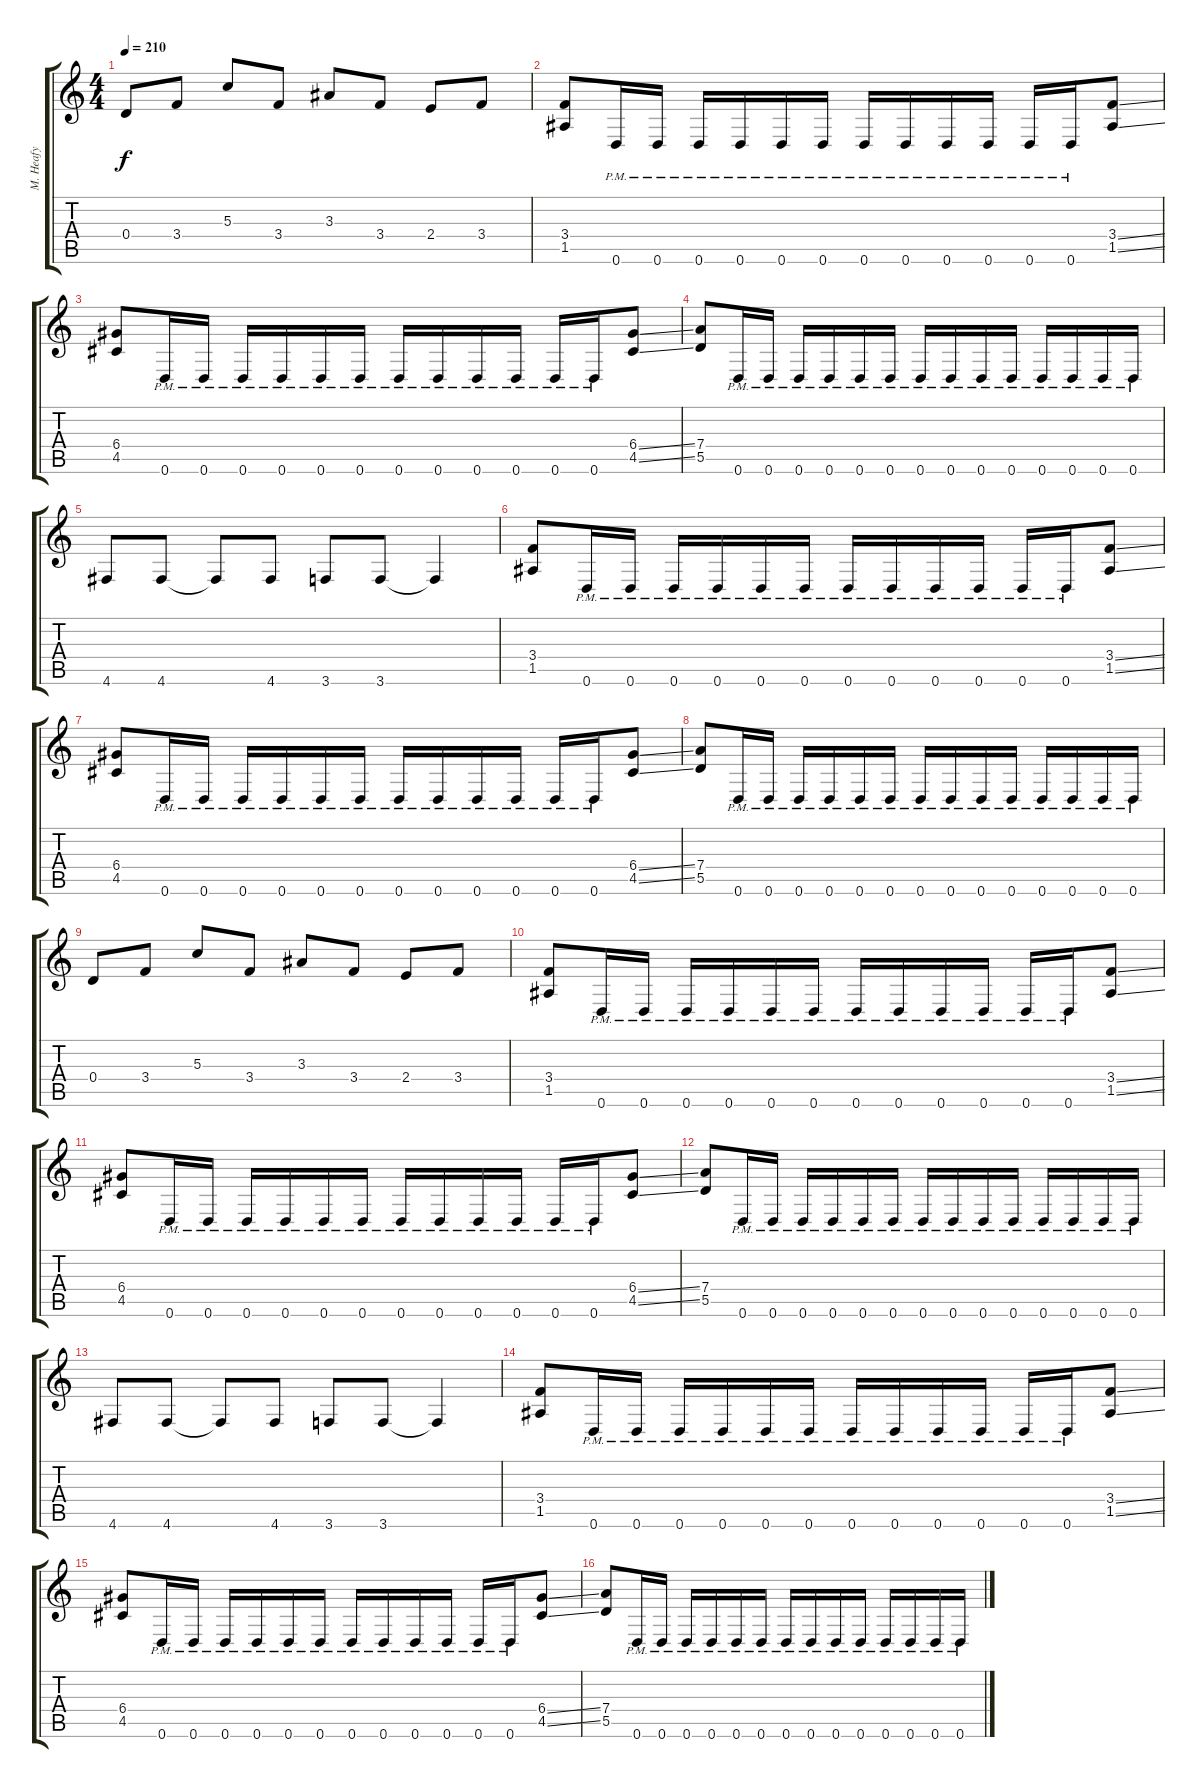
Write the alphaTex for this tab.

\track ("M. Heafy" "M. Heafy") {instrument distortionguitar}
\staff {score tabs}
\tuning (E4 B3 G3 D3 A2 D2) {hide}
\ts (4 4)
\tempo 210
\clef g2
\ks c
0.4.8{dy f} 3.4.8 5.3.8 3.4.8 3.3.8 3.4.8 2.4.8 3.4.8 |
(3.4 1.5).8 0.6{pm}.16 0.6{pm}.16 0.6{pm}.16 0.6{pm}.16 0.6{pm}.16 0.6{pm}.16 0.6{pm}.16 0.6{pm}.16 0.6{pm}.16 0.6{pm}.16 0.6{pm}.16 0.6{pm}.16 (3.4{ss} 1.5{ss}).8 |
(6.4 4.5).8 0.6{pm}.16 0.6{pm}.16 0.6{pm}.16 0.6{pm}.16 0.6{pm}.16 0.6{pm}.16 0.6{pm}.16 0.6{pm}.16 0.6{pm}.16 0.6{pm}.16 0.6{pm}.16 0.6{pm}.16 (6.4{ss} 4.5{ss}).8 |
(7.4 5.5).8 0.6{pm}.16 0.6{pm}.16 0.6{pm}.16 0.6{pm}.16 0.6{pm}.16 0.6{pm}.16 0.6{pm}.16 0.6{pm}.16 0.6{pm}.16 0.6{pm}.16 0.6{pm}.16 0.6{pm}.16 0.6{pm}.16 0.6{pm}.16 |
4.6.8 4.6.8 4.6{t}.8 4.6.8 3.6.8 3.6.8 3.6{t}.4 |
(3.4 1.5).8 0.6{pm}.16 0.6{pm}.16 0.6{pm}.16 0.6{pm}.16 0.6{pm}.16 0.6{pm}.16 0.6{pm}.16 0.6{pm}.16 0.6{pm}.16 0.6{pm}.16 0.6{pm}.16 0.6{pm}.16 (3.4{ss} 1.5{ss}).8 |
(6.4 4.5).8 0.6{pm}.16 0.6{pm}.16 0.6{pm}.16 0.6{pm}.16 0.6{pm}.16 0.6{pm}.16 0.6{pm}.16 0.6{pm}.16 0.6{pm}.16 0.6{pm}.16 0.6{pm}.16 0.6{pm}.16 (6.4{ss} 4.5{ss}).8 |
(7.4 5.5).8 0.6{pm}.16 0.6{pm}.16 0.6{pm}.16 0.6{pm}.16 0.6{pm}.16 0.6{pm}.16 0.6{pm}.16 0.6{pm}.16 0.6{pm}.16 0.6{pm}.16 0.6{pm}.16 0.6{pm}.16 0.6{pm}.16 0.6{pm}.16 |
0.4.8 3.4.8 5.3.8 3.4.8 3.3.8 3.4.8 2.4.8 3.4.8 |
(3.4 1.5).8 0.6{pm}.16 0.6{pm}.16 0.6{pm}.16 0.6{pm}.16 0.6{pm}.16 0.6{pm}.16 0.6{pm}.16 0.6{pm}.16 0.6{pm}.16 0.6{pm}.16 0.6{pm}.16 0.6{pm}.16 (3.4{ss} 1.5{ss}).8 |
(6.4 4.5).8 0.6{pm}.16 0.6{pm}.16 0.6{pm}.16 0.6{pm}.16 0.6{pm}.16 0.6{pm}.16 0.6{pm}.16 0.6{pm}.16 0.6{pm}.16 0.6{pm}.16 0.6{pm}.16 0.6{pm}.16 (6.4{ss} 4.5{ss}).8 |
(7.4 5.5).8 0.6{pm}.16 0.6{pm}.16 0.6{pm}.16 0.6{pm}.16 0.6{pm}.16 0.6{pm}.16 0.6{pm}.16 0.6{pm}.16 0.6{pm}.16 0.6{pm}.16 0.6{pm}.16 0.6{pm}.16 0.6{pm}.16 0.6{pm}.16 |
4.6.8 4.6.8 4.6{t}.8 4.6.8 3.6.8 3.6.8 3.6{t}.4 |
(3.4 1.5).8 0.6{pm}.16 0.6{pm}.16 0.6{pm}.16 0.6{pm}.16 0.6{pm}.16 0.6{pm}.16 0.6{pm}.16 0.6{pm}.16 0.6{pm}.16 0.6{pm}.16 0.6{pm}.16 0.6{pm}.16 (3.4{ss} 1.5{ss}).8 |
(6.4 4.5).8 0.6{pm}.16 0.6{pm}.16 0.6{pm}.16 0.6{pm}.16 0.6{pm}.16 0.6{pm}.16 0.6{pm}.16 0.6{pm}.16 0.6{pm}.16 0.6{pm}.16 0.6{pm}.16 0.6{pm}.16 (6.4{ss} 4.5{ss}).8 |
(7.4 5.5).8 0.6{pm}.16 0.6{pm}.16 0.6{pm}.16 0.6{pm}.16 0.6{pm}.16 0.6{pm}.16 0.6{pm}.16 0.6{pm}.16 0.6{pm}.16 0.6{pm}.16 0.6{pm}.16 0.6{pm}.16 0.6{pm}.16 0.6{pm}.16
